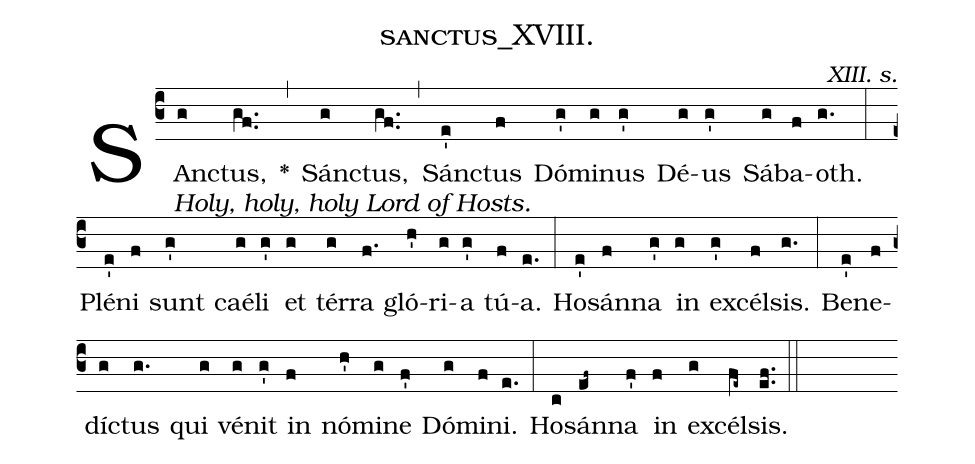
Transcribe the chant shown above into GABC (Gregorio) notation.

name: sanctus_XVIII.;
commentary:XIII. s.;
%%
(c3) SAnc[Holy, holy, holy Lord of Hosts.](g)tus,(gf..) <v>*</v>(,) Sánc(g)tus,(gf..) (,) Sánc(e')tus(f) Dó(g')mi(g)nus(g') Dé(g)us(g') Sá(g)ba(f)oth.(g.) (:) Plé(e')ni(f) sunt(g') caé(g)li(g') et(g) tér(g)ra(f.) gló(h')ri(g)a(g') tú(f)a.(e.) (:) Ho(e')sán(f)na(g') in(g) ex(g')cél(f)sis.(g.) (:) Be(e')ne(f)díc(g)tus(g.) qui(g) vé(g)nit(g') in(f) nó(h')mi(g)ne(f') Dó(g)mi(f)ni.(e.) (:) Ho(c)sán(ef~)na(f') in(f) ex(g)cél(fe~)sis.(ef..) (::)
